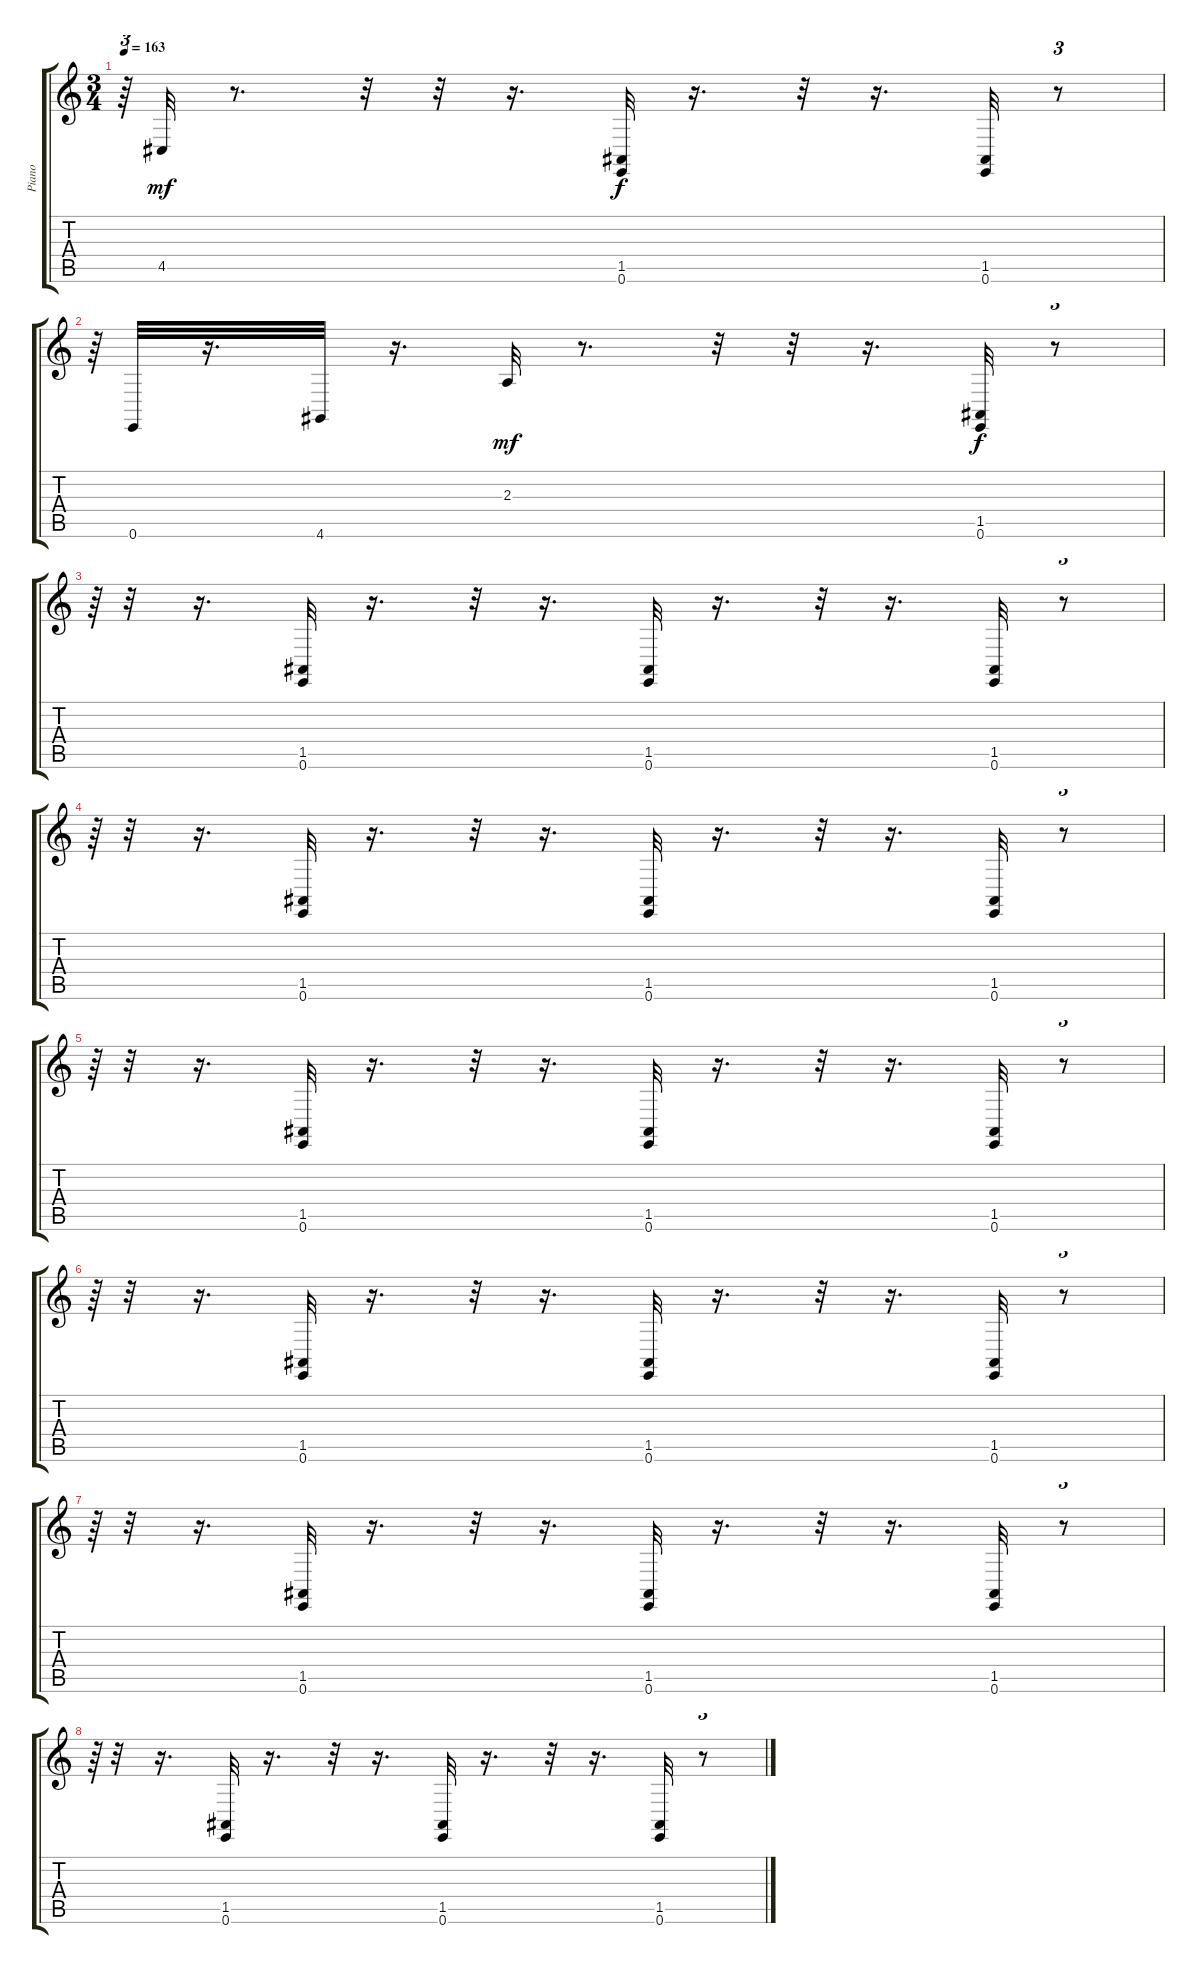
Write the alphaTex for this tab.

\track ("Piano" "Piano") {instrument acousticgrandpiano}
\staff {score tabs}
\tuning (E4 B3 G3 D3 A2 E2) {hide}
\ts (3 4)
\tempo 163
\clef g2
\ks c
r.64{tu (3 2) dy f} 4.5.32{dy mf} r.8{d} r.32 r.32 r.16{d} (1.5 0.6).32{dy f} r.16{d} r.32 r.16{d} (1.5 0.6).32 r.8{tu (3 2)} |
r.64{tu (3 2)} 0.6.32 r.16{d} 4.6.32 r.16{d} 2.3.32{dy mf} r.8{d} r.32 r.32 r.16{d} (1.5 0.6).32{dy f} r.8{tu (3 2)} |
r.64{tu (3 2)} r.32 r.16{d} (1.5 0.6).32 r.16{d} r.32 r.16{d} (1.5 0.6).32 r.16{d} r.32 r.16{d} (1.5 0.6).32 r.8{tu (3 2)} |
r.64{tu (3 2)} r.32 r.16{d} (1.5 0.6).32 r.16{d} r.32 r.16{d} (1.5 0.6).32 r.16{d} r.32 r.16{d} (1.5 0.6).32 r.8{tu (3 2)} |
r.64{tu (3 2)} r.32 r.16{d} (1.5 0.6).32 r.16{d} r.32 r.16{d} (1.5 0.6).32 r.16{d} r.32 r.16{d} (1.5 0.6).32 r.8{tu (3 2)} |
r.64{tu (3 2)} r.32 r.16{d} (1.5 0.6).32 r.16{d} r.32 r.16{d} (1.5 0.6).32 r.16{d} r.32 r.16{d} (1.5 0.6).32 r.8{tu (3 2)} |
r.64{tu (3 2)} r.32 r.16{d} (1.5 0.6).32 r.16{d} r.32 r.16{d} (1.5 0.6).32 r.16{d} r.32 r.16{d} (1.5 0.6).32 r.8{tu (3 2)} |
r.64{tu (3 2)} r.32 r.16{d} (1.5 0.6).32 r.16{d} r.32 r.16{d} (1.5 0.6).32 r.16{d} r.32 r.16{d} (1.5 0.6).32 r.8{tu (3 2)}
